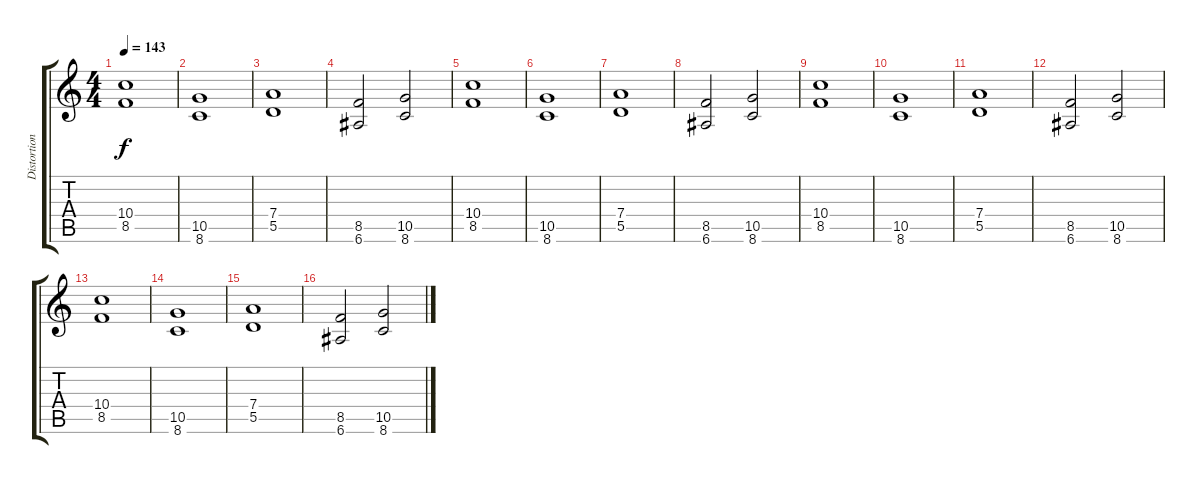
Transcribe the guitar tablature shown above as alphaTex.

\track ("Distortion II" "Distortion") {instrument distortionguitar}
\staff {score tabs}
\tuning (E4 B3 G3 D3 A2 E2) {hide}
\ts (4 4)
\tempo 143
\clef g2
\ks c
(10.4 8.5).1{dy f} |
(10.5 8.6).1 |
(7.4 5.5).1 |
(8.5 6.6).2 (10.5 8.6).2 |
(10.4 8.5).1 |
(10.5 8.6).1 |
(7.4 5.5).1 |
(8.5 6.6).2 (10.5 8.6).2 |
(10.4 8.5).1 |
(10.5 8.6).1 |
(7.4 5.5).1 |
(8.5 6.6).2 (10.5 8.6).2 |
(10.4 8.5).1 |
(10.5 8.6).1 |
(7.4 5.5).1 |
(8.5 6.6).2 (10.5 8.6).2
